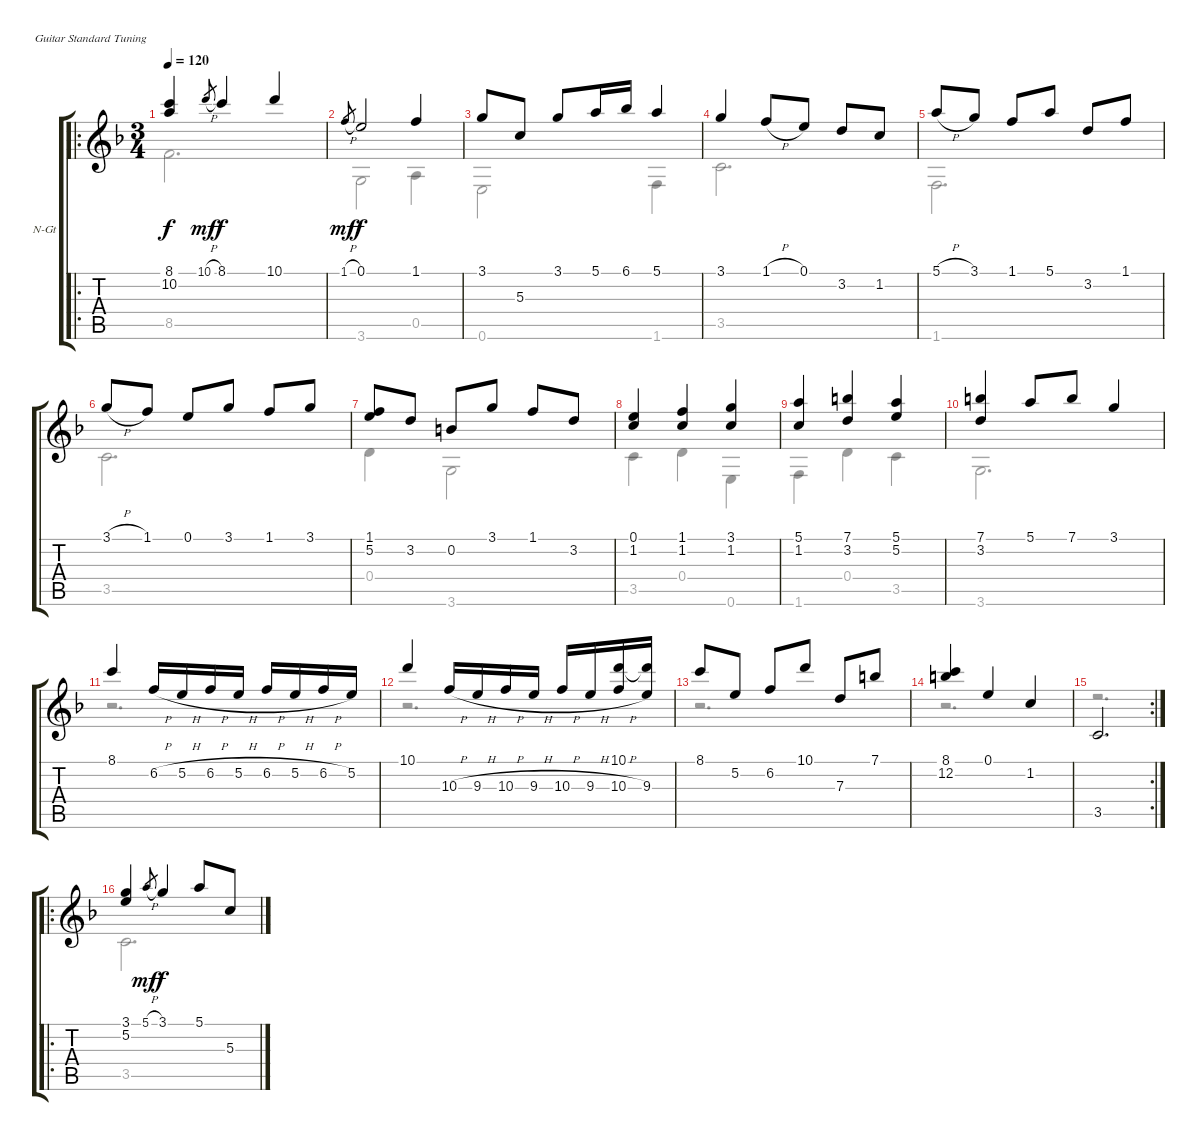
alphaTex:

\bracketExtendMode groupsimilarinstruments
\firstSystemTrackNameOrientation horizontal
\otherSystemsTrackNameOrientation horizontal
\track ("Menuet" "N-Gt") {instrument acousticguitarnylon}
\staff {score tabs}
\tuning (E4 B3 G3 D3 A2 E2)
\voice
\ro
\ts (3 4)
\beaming (8 2 2 2 2)
\tempo 120
\clef g2
\ks f
(8.1 10.2).4{dy f instrument acousticguitarnylon} 10.1{h}.8{gr dy mf} 8.1.4{dy f} 10.1.4 |
1.1{h}.8{gr dy mf} 0.1.2{dy f} 1.1.4 |
3.1.8 5.3.8 3.1.8 5.1.16 6.1.16 5.1.4 |
3.1.4 1.1{h}.8 0.1.8 3.2.8 1.2.8 |
5.1{h}.8 3.1.8 1.1.8 5.1.8 3.2.8 1.1.8 |
3.1{h}.8 1.1.8 0.1.8 3.1.8 1.1.8 3.1.8 |
(1.1 5.2).8 3.2.8 0.2.8 3.1.8 1.1.8 3.2.8 |
(0.1 1.2).4 (1.1 1.2).4 (3.1 1.2).4 |
(5.1 1.2).4 (7.1 3.2).4 (5.1 5.2).4 |
(7.1 3.2).4 5.1.8 7.1.8 3.1.4 |
8.1.4 6.2{h}.16 5.2{h}.16 6.2{h}.16 5.2{h}.16 6.2{h}.16 5.2{h}.16 6.2{h}.16 5.2.16 |
10.1.4 10.3{h}.16 9.3{h}.16 10.3{h}.16 9.3{h}.16 10.3{h}.16 9.3{h}.16 (10.1 10.3{h}).16 (10.1{t} 9.3).16 |
8.1.8 5.2.8 6.2.8 10.1.8 7.3.8 7.1.8 |
(8.1 12.2).4 0.1.4 1.2.4 |
\rc 2
3.5.2{d} |
\ro
(3.1 5.2).4 5.1{h}.8{gr dy mf} 3.1.4{dy f} 5.1.8 5.3.8
\voice
\clef g2
\ottava regular
\simile none
\ks f
8.5.2{d dy f} |
3.6.2 0.5.4 |
0.6.2 1.6.4 |
3.5.2{d} |
1.6.2{d} |
3.5.2{d} |
0.4.4 3.6.2 |
3.5.4 0.4.4 0.6.4 |
1.6.4 0.4.4 3.5.4 |
3.6.2{d} |
r.2{d} |
r.2{d} |
r.2{d} |
r.2{d} |
r.2{d} |
3.5.2{d}
